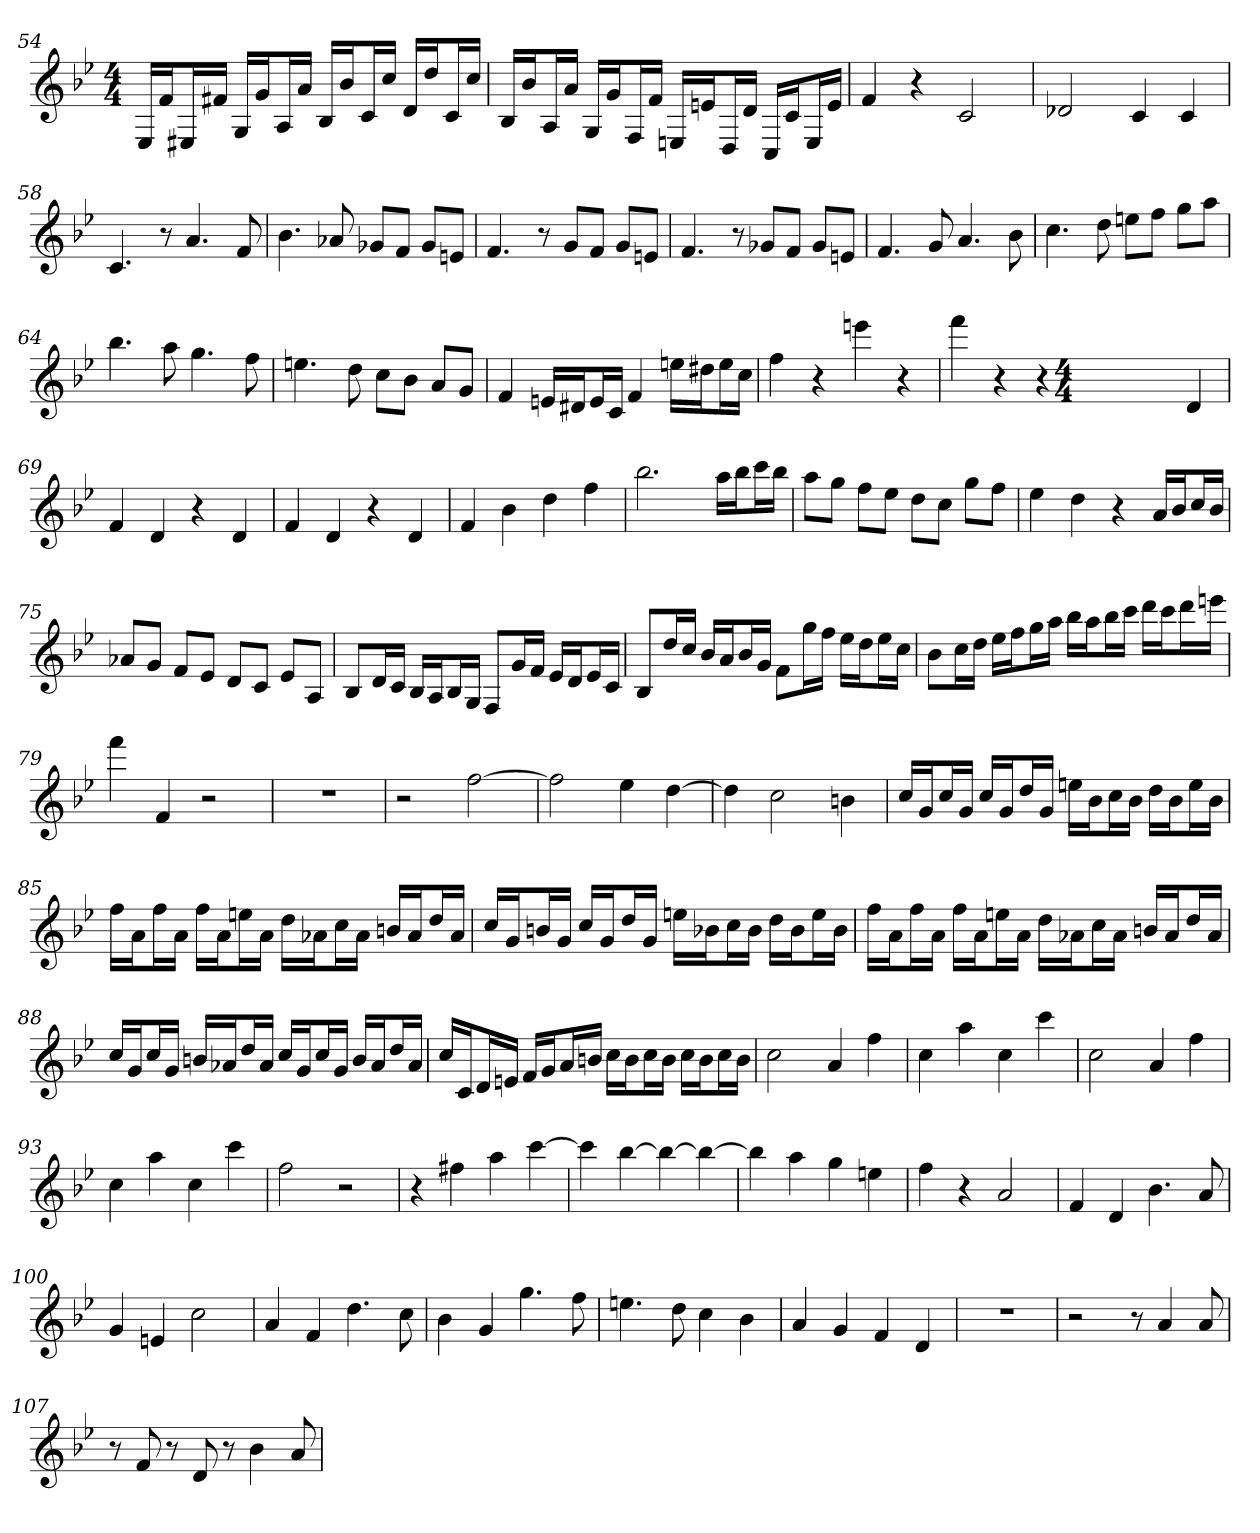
**kern
*part1
*staff1
*clefG2
*k[b-e-]
*B-:
*M4/4
=54
16E-/LL
16f/J
16E#X/L
16f#X/JJ
16G/LL
16g/J
16A/L
16a/JJ
16B-/LL
16b-/J
16c/L
16cc/JJ
16d/LL
16dd/J
16c/L
16cc/JJ
=55
16B-/LL
16b-/J
16A/L
16a/JJ
16G/LL
16g/J
16F/L
16f/JJ
16En/LL
16en/J
16D/L
16d/JJ
16C/LL
16c/J
16E/L
16e/JJ
=56
4f
4r
2c
=57
2d-X
4c
4c
=58
4.c
8r
4.a
8f
=59
4.b-
8a-X
8g-X/L
8f/J
8g-/L
8en/J
=60
4.f
8r
8g/L
8f/J
8g/L
8en/J
=61
4.f
8r
8g-X/L
8f/J
8g-/L
8en/J
=62
4.f
8g
4.a
8b-
=63
4.cc
8dd
8een\L
8ff\J
8gg\L
8aa\J
=64
4.bb-
8aa
4.gg
8ff
=65
4.een
8dd
8cc\L
8b-\J
8a/L
8g/J
=66
4f
16en/LL
16d#X/J
16e/L
16c/JJ
4f
16een\LL
16dd#X\J
16ee\L
16cc\JJ
=67
4ff
4r
4eeen
4r
=68
4fff
4r
4r
*M4/4
4d
=69
4f
4d
4r
4d
=70
4f
4d
4r
4d
=71
4f
4b-
4dd
4ff
=72
2.bb-
16aa\LL
16bb-\J
16ccc\L
16bb-\JJ
=73
8aa\L
8gg\J
8ff\L
8ee-\J
8dd\L
8cc\J
8gg\L
8ff\J
=74
4ee-
4dd
4r
16a/LL
16b-/J
16cc/L
16b-/JJ
=75
8a-X/L
8g/J
8f/L
8e-/J
8d/L
8c/J
8e-/L
8A/J
=76
8B-/L
16d/L
16c/JJ
16B-/LL
16A/J
16B-/L
16G/JJ
8F/L
16g/L
16f/JJ
16e-/LL
16d/J
16e-/L
16c/JJ
=77
8B-/L
16dd/L
16cc/JJ
16b-/LL
16a/J
16b-/L
16g/JJ
8f\L
16gg\L
16ff\JJ
16ee-\LL
16dd\J
16ee-\L
16cc\JJ
=78
8b-\L
16cc\L
16dd\JJ
16ee-\LL
16ff\J
16gg\L
16aa\JJ
16bb-\LL
16aa\J
16bb-\L
16ccc\JJ
16ddd\LL
16ccc\J
16ddd\L
16eeen\JJ
=79
4fff
4f
2r
=80
1r
=81
2r
[2ff
=82
2ff]
4ee-
[4dd
=83
4dd]
2cc
4bn
=84
16cc/LL
16g/J
16cc/L
16g/JJ
16cc/LL
16g/J
16dd/L
16g/JJ
16een\LL
16b-\J
16cc\L
16b-\JJ
16dd\LL
16b-\J
16ee\L
16b-\JJ
=85
16ff\LL
16a\J
16ff\L
16a\JJ
16ff\LL
16a\J
16een\L
16a\JJ
16dd\LL
16a-X\J
16cc\L
16a-\JJ
16bn/LL
16a-/J
16dd/L
16a-/JJ
=86
16cc/LL
16g/J
16bn/L
16g/JJ
16cc/LL
16g/J
16dd/L
16g/JJ
16een\LL
16b-X\J
16cc\L
16b-\JJ
16dd\LL
16b-\J
16ee\L
16b-\JJ
=87
16ff\LL
16a\J
16ff\L
16a\JJ
16ff\LL
16a\J
16een\L
16a\JJ
16dd\LL
16a-X\J
16cc\L
16a-\JJ
16bn/LL
16a-/J
16dd/L
16a-/JJ
=88
16cc/LL
16g/J
16cc/L
16g/JJ
16bn/LL
16a-X/J
16dd/L
16a-/JJ
16cc/LL
16g/J
16cc/L
16g/JJ
16b/LL
16a-/J
16dd/L
16a-/JJ
=89
16cc/LL
16c/J
16d/L
16en/JJ
16f/LL
16g/J
16a/L
16bn/JJ
16cc\LL
16b\J
16cc\L
16b\JJ
16cc\LL
16b\J
16cc\L
16b\JJ
=90
2cc
4a
4ff
=91
4cc
4aa
4cc
4ccc
=92
2cc
4a
4ff
=93
4cc
4aa
4cc
4ccc
=94
2ff
2r
=95
4r
4ff#X
4aa
[4ccc
=96
4ccc]
[4bb-
4bb-_
4bb-_
=97
4bb-]
4aa
4gg
4een
=98
4ff
4r
2a
=99
4f
4d
4.b-
8a
=100
4g
4en
2cc
=101
4a
4f
4.dd
8cc
=102
4b-
4g
4.gg
8ff
=103
4.een
8dd
4cc
4b-
=104
4a
4g
4f
4d
=105
1r
=106
2r
8r
4a
8a
=107
8r
8f
8r
8d
8r
4b-
8a
=
*-
